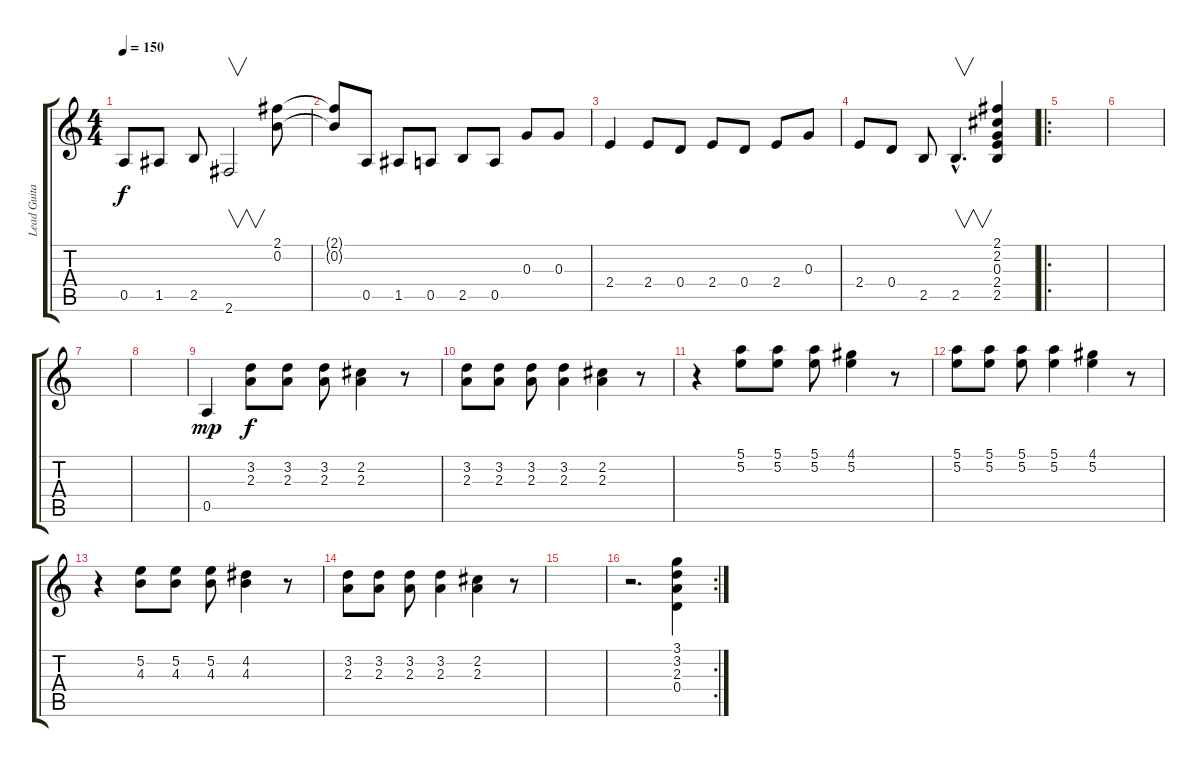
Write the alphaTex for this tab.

\track ("Lead Guitar" "Lead Guita") {instrument overdrivenguitar}
\staff {score tabs}
\tuning (E4 B3 G3 D3 A2 E2) {hide}
\ts (4 4)
\tempo 150
\clef g2
\ks c
0.5.8{dy f} 1.5.8 2.5.8 2.6.2{v} (2.1 0.2).8 |
(2.1{t} 0.2{t}).8 0.5.8 1.5.8 0.5.8 2.5.8 0.5.8 0.3.8 0.3.8 |
2.4.4 2.4.8 0.4.8 2.4.8 0.4.8 2.4.8 0.3.8 |
2.4.8 0.4.8 2.5.8 2.5{hac}.4{v d} (2.1 2.2 0.3 2.4 2.5).4 |
\ro
|
|
|
|
0.5.4{dy mp} (3.2 2.3).8{dy f} (3.2 2.3).8 (3.2 2.3).8 (2.2 2.3).4 r.8 |
(3.2 2.3).8 (3.2 2.3).8 (3.2 2.3).8 (3.2 2.3).4 (2.2 2.3).4 r.8 |
r.4 (5.1 5.2).8 (5.1 5.2).8 (5.1 5.2).8 (4.1 5.2).4 r.8 |
(5.1 5.2).8 (5.1 5.2).8 (5.1 5.2).8 (5.1 5.2).4 (4.1 5.2).4 r.8 |
r.4 (5.2 4.3).8 (5.2 4.3).8 (5.2 4.3).8 (4.2 4.3).4 r.8 |
(3.2 2.3).8 (3.2 2.3).8 (3.2 2.3).8 (3.2 2.3).4 (2.2 2.3).4 r.8 |
|
\rc 2
r.2{d} (3.1 3.2 2.3 0.4).4
